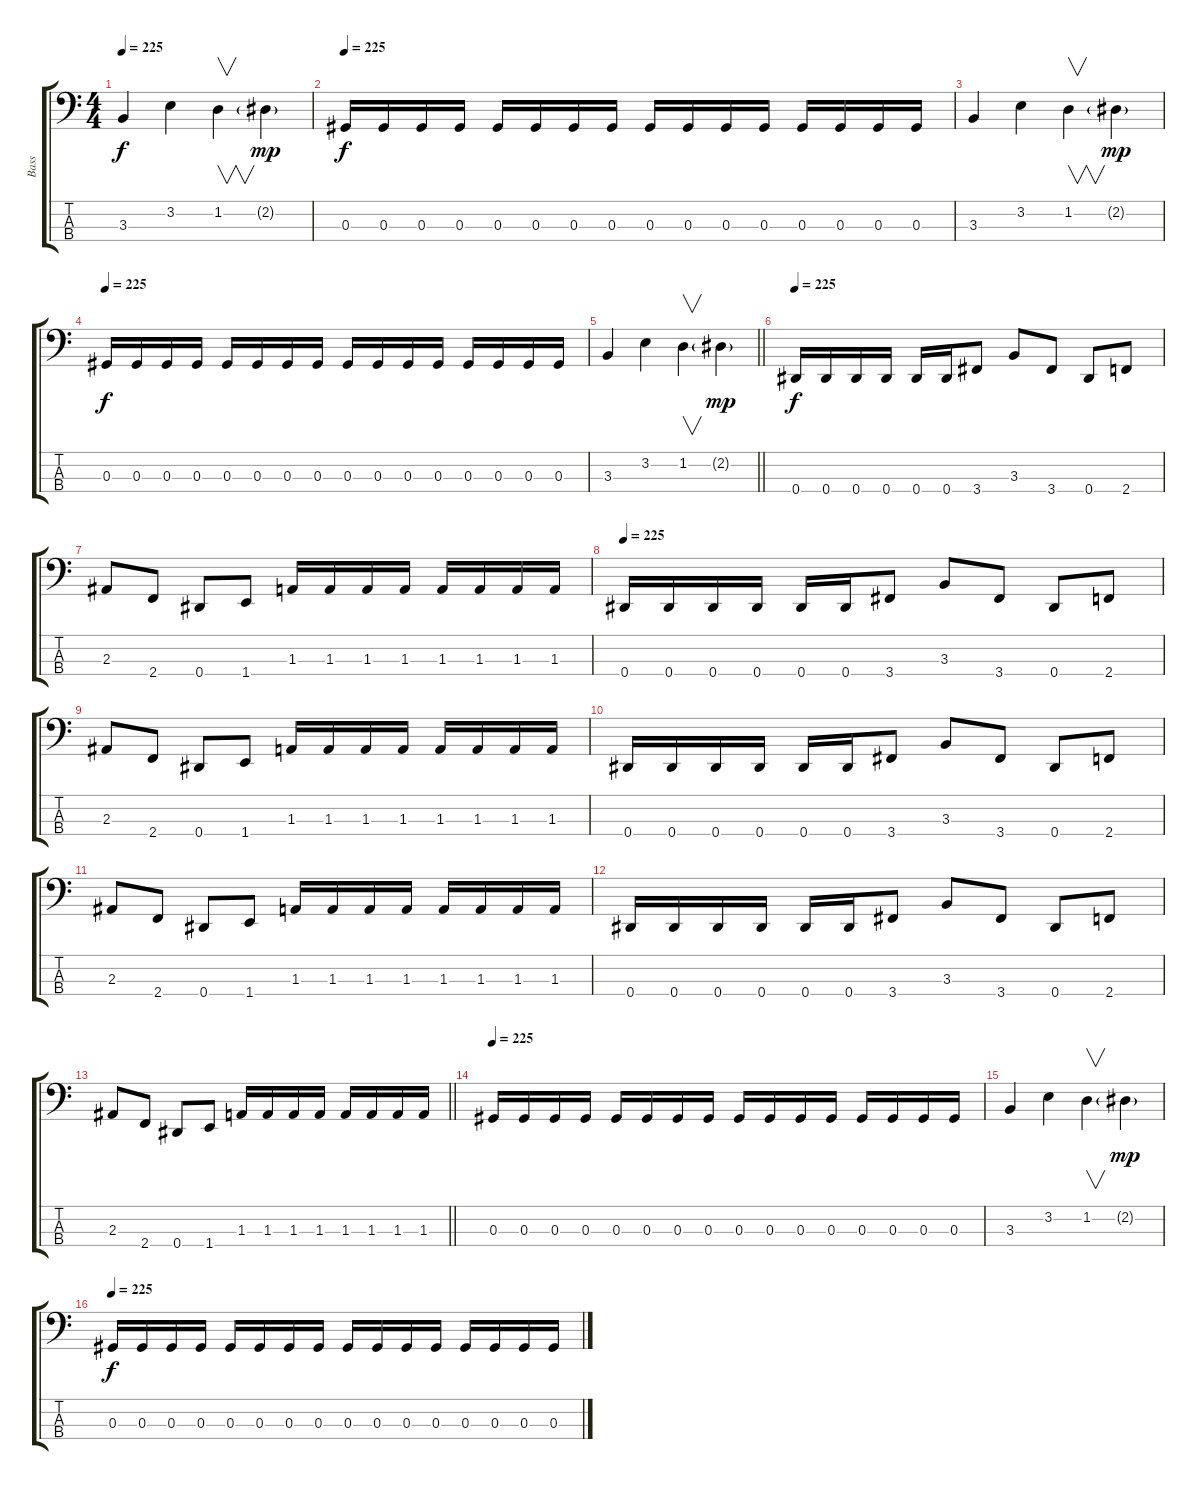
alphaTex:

\track ("Bass" "Bass") {instrument electricbasspick}
\staff {score tabs}
\tuning (Gb2 Db2 Ab1 Eb1) {hide}
\ts (4 4)
\tempo 225
\clef f4
\ks c
3.3.4{dy f} 3.2.4 1.2.4{v} 2.2{g}.4{dy mp} |
\tempo 225
0.3.16{dy f} 0.3.16 0.3.16 0.3.16 0.3.16 0.3.16 0.3.16 0.3.16 0.3.16 0.3.16 0.3.16 0.3.16 0.3.16 0.3.16 0.3.16 0.3.16 |
3.3.4 3.2.4 1.2.4{v} 2.2{g}.4{dy mp} |
\tempo 225
0.3.16{dy f} 0.3.16 0.3.16 0.3.16 0.3.16 0.3.16 0.3.16 0.3.16 0.3.16 0.3.16 0.3.16 0.3.16 0.3.16 0.3.16 0.3.16 0.3.16 |
\barLineRight lightlight
3.3.4 3.2.4 1.2.4{v} 2.2{g}.4{dy mp} |
\tempo 225
0.4.16{dy f} 0.4.16 0.4.16 0.4.16 0.4.16 0.4.16 3.4.8 3.3.8 3.4.8 0.4.8 2.4.8 |
2.3.8 2.4.8 0.4.8 1.4.8 1.3.16 1.3.16 1.3.16 1.3.16 1.3.16 1.3.16 1.3.16 1.3.16 |
\tempo 225
0.4.16 0.4.16 0.4.16 0.4.16 0.4.16 0.4.16 3.4.8 3.3.8 3.4.8 0.4.8 2.4.8 |
2.3.8 2.4.8 0.4.8 1.4.8 1.3.16 1.3.16 1.3.16 1.3.16 1.3.16 1.3.16 1.3.16 1.3.16 |
0.4.16 0.4.16 0.4.16 0.4.16 0.4.16 0.4.16 3.4.8 3.3.8 3.4.8 0.4.8 2.4.8 |
2.3.8 2.4.8 0.4.8 1.4.8 1.3.16 1.3.16 1.3.16 1.3.16 1.3.16 1.3.16 1.3.16 1.3.16 |
0.4.16 0.4.16 0.4.16 0.4.16 0.4.16 0.4.16 3.4.8 3.3.8 3.4.8 0.4.8 2.4.8 |
\barLineRight lightlight
2.3.8 2.4.8 0.4.8 1.4.8 1.3.16 1.3.16 1.3.16 1.3.16 1.3.16 1.3.16 1.3.16 1.3.16 |
\tempo 225
0.3.16 0.3.16 0.3.16 0.3.16 0.3.16 0.3.16 0.3.16 0.3.16 0.3.16 0.3.16 0.3.16 0.3.16 0.3.16 0.3.16 0.3.16 0.3.16 |
3.3.4 3.2.4 1.2.4{v} 2.2{g}.4{dy mp} |
\tempo 225
0.3.16{dy f} 0.3.16 0.3.16 0.3.16 0.3.16 0.3.16 0.3.16 0.3.16 0.3.16 0.3.16 0.3.16 0.3.16 0.3.16 0.3.16 0.3.16 0.3.16
